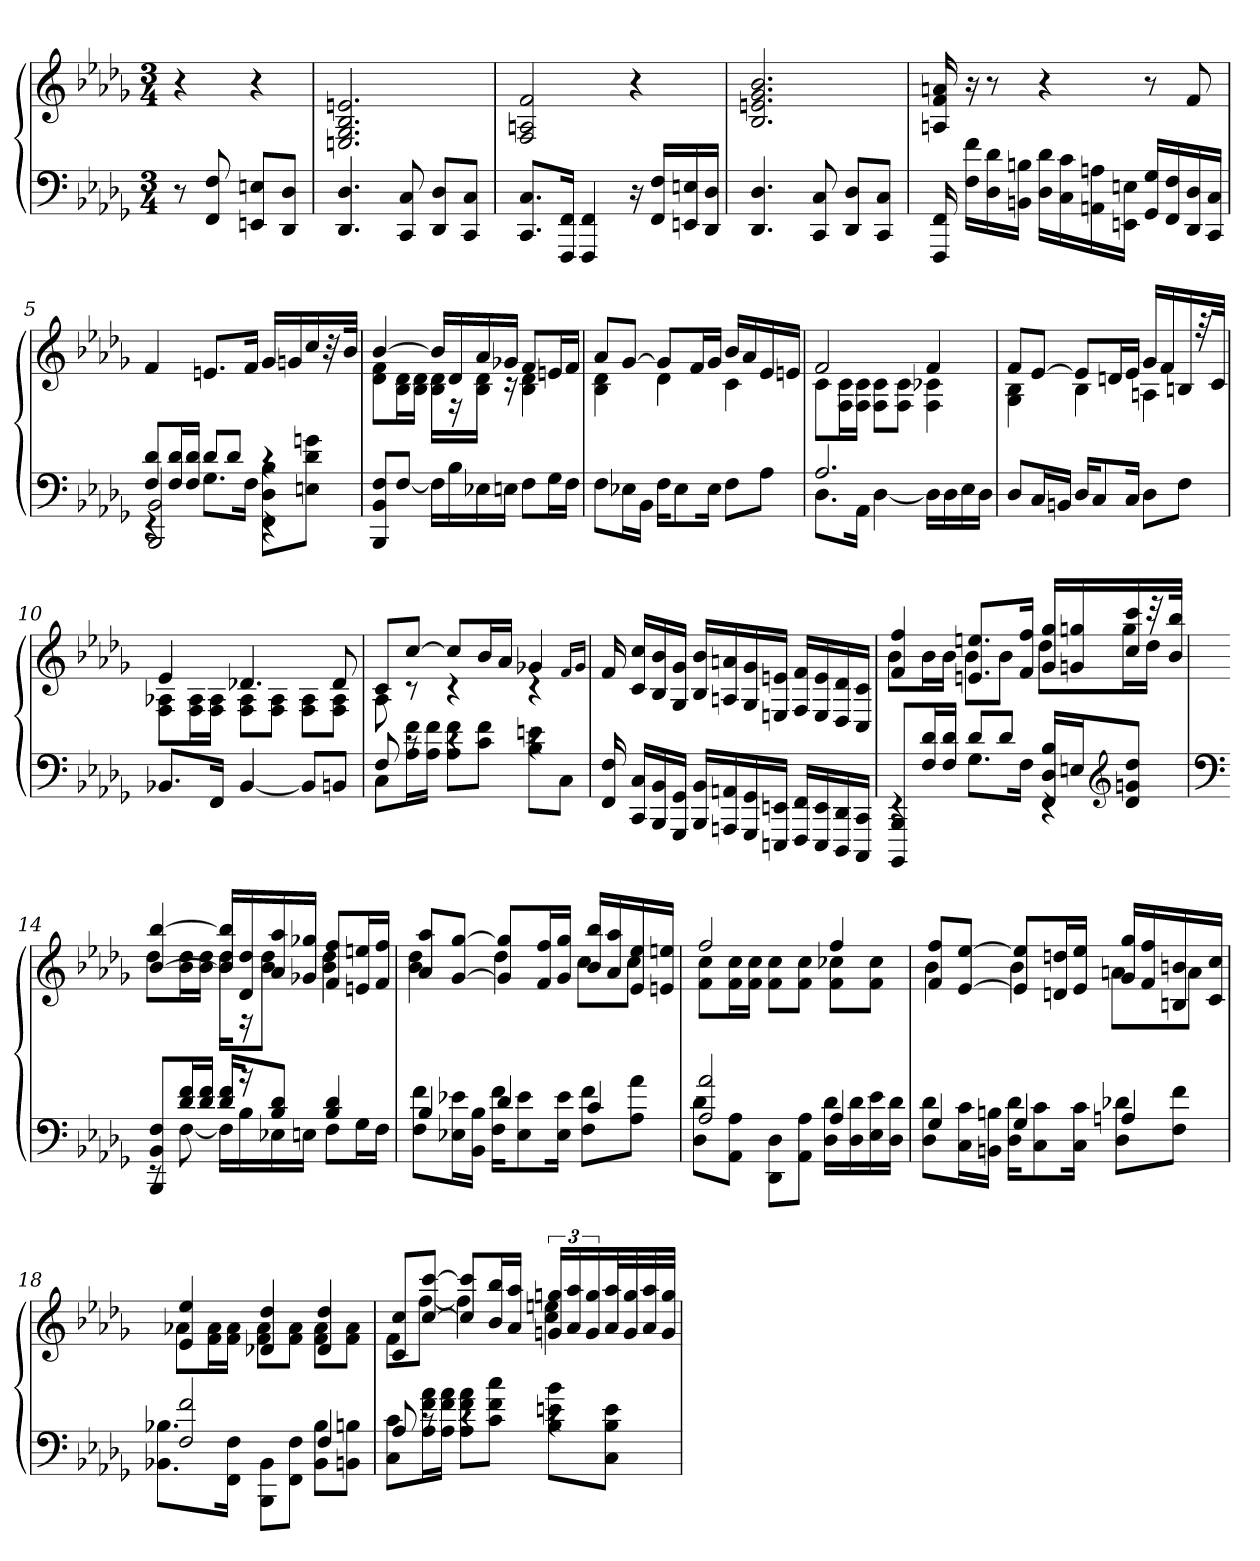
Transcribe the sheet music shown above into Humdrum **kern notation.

**kern	**kern
*part1	*part1
*staff2	*staff1
*clefF4	*clefG2
*k[b-e-a-d-g-]	*k[b-e-a-d-g-]
*b-:	*b-:
*M3/4	*M3/4
=	=
8r	4r
8FF 8F	.
8EEn 8EnL	4r
8DD- 8D-J	.
=1	=1
4.DD- 4.D-	2.En 2.G- 2.B- 2.en
8CC 8C	.
8DD- 8D-L	.
8CC 8CJ	.
=2	=2
8.CC 8.CL	2F 2An 2f
16FFF 16FFJk	.
4FFF 4FF	.
16r	4r
16FF 16FLL	.
16EEn 16En	.
16DD- 16D-JJ	.
=3	=3
4.DD- 4.D-	2.B- 2.en 2.g- 2.b-
8CC 8C	.
8DD- 8D-L	.
8CC 8CJ	.
=4	=4
16FFF 16FF	16An 16f 16an
16F 16fLL	16r
16D- 16d-	8r
16BBn 16BnJJ	.
16D- 16d-LL	4r
16C 16c	.
16AAn 16An	.
16EEn 16EnJJ	.
16GG- 16G-LL	8r
16FF 16F	.
16DD- 16D-	8f
16CC 16CJJ	.
=5	=5
*^	*
*	*^	*
8F 8d-L	4rEE	2BBB-/ 2BB-/	4f
16F 16d-L	.	.	.
16F 16d-JJ	.	.	.
8d-L	8.G-L	.	8.enL
8d-J	.	.	.
.	16FJk	.	16fJk
4rc	4rEE	8FF\ 8D-\ 8B-\L	16g-LL
.	.	.	16gn
.	.	8En\ 8d-\ 8gn\J	16cc
.	.	.	32r
.	.	.	32b-JJk
*v	*v	*v	*
=6	=6
*	*^
8BBB- 8BB- 8FL	[4b-	8d- 8fL
[8FJ	.	16B- 16d-L
.	.	16B- 16d-JJ
16FLL]	16b-LL]	16B- 16d-LL
16B-	16d-	16r
16E-X	16a-	16B- 16d-JJ
16EnJJ	16g-XJJ	16rc
8FL	8fL	4B- 4d-
16G-L	16enL	.
16FJJ	16fJJ	.
=7	=7	=7
8FL	8a-L	4B- 4d-
16E-XL	[8g-J	.
16BB-JJ	.	.
16FKL	8g-L]	4d-
8E-	.	.
.	16fL	.
16E-Jk	16g-JJ	.
8FL	16b-LL	4c
.	16a-	.
8A-J	16e-	.
.	16enJJ	.
=8	=8	=8
*^	*	*
2.A-	8.D-L	2f	8cL
.	.	.	16F 16cL
.	16AA-Jk	.	16F 16cJJ
.	[4D-	.	8F 8cL
.	.	.	8F 8cJ
.	16D-LL]	4f	4F 4c-X
.	16D-	.	.
.	16E-	.	.
.	16D-JJ	.	.
*v	*v	*	*
=9	=9	=9
8D-L	8fL	4G- 4B-
16CL	[8e-J	.
16BBnJJ	.	.
16D-KL	8e-L]	4B-
8C	.	.
.	16dnL	.
16CJk	16e-JJ	.
8D-L	16g-LL	4An
.	16f	.
8FJ	16Bn	.
.	32r	.
.	32cJJk	.
=10	=10	=10
8.BB-XL	4e-	8F 8A-XL
.	.	16F 16A-L
16FFJk	.	16F 16A-JJ
[4BB-	4.d-X	8F 8A-L
.	.	8F 8A-J
8BB-L]	.	8F 8A-L
8BBnJ	8d-	8F 8A-J
=11	=11	=11
*^	*	*
8F	8CL	8cL	8A-
8rc	16A- 16fL	[8ccJ	8rc
.	16A- 16fJJ	.	.
4rc	8A- 8fL	8ccL]	4rc
.	8c 8fJ	16b-L	.
.	.	16a-JJ	.
4rc	8B- 8enL	4g-X	4rc
.	8CJ	.	.
*v	*v	*	*
*	*v	*v
.	16qqf/LL
.	16qqg-/JJ
=12	=12
16FF 16F	16f
16CC 16CLL	16c 16ccLL
16BBB- 16BB-	16B- 16b-
16GGG- 16GG-JJ	16G- 16g-JJ
16BBB- 16BB-LL	16B- 16b-LL
16AAAn 16AAn	16An 16an
16GGG- 16GG-	16G- 16g-
16EEEn 16EEnJJ	16En 16enJJ
16FFF 16FFLL	16F 16fLL
16EEE 16EE	16E 16e
16DDD- 16DD-	16D- 16d-
16CCC 16CCJJ	16C 16cJJ
=13	=13
*^	*^
8BBBB- 8BBB-L	4rEE	4f 4ff	8b-L
16F 16d-L	.	.	16b-L
16F 16d-JJ	.	.	16b-JJ
8d-L	8.G-L	8.en 8.eenL	8b-L
8d-J	.	.	8b-J
.	16FJk	16f 16ffJk	.
16FF 16D- 16B-LL	4rEE	16g- 16gg-LL	8dd-L
16EnJ	.	16gn 16ggn	.
*clefG2	*	*	*
8d- 8gn 8dd-J	.	16cc 16ccc	16ggL
.	.	32r	16dd-JJ
.	.	32b- 32bb-JJk	.
=14	=14	=14	=14
*clefF4	*	*	*
8BBB- 8BB- 8FL	8rEE	[4b- [4bb-	8dd-L
16d- 16fL	[8F	.	16b- 16dd-L
16d- 16fJJ	.	.	16b- 16dd-JJ
16d- 16fKL	16FLL]	16b-] 16bb-]LL	16b- 16dd-KL
16r	16B-	16d- 16dd-	16r
8B- 8d-J	16E-X	16a- 16aa-	8b- 8dd-J
.	16EnJJ	16g-X 16gg-XJJ	.
4B- 4d-	8FL	8f 8ffL	4b- 4dd-
.	16G-L	16en 16eenL	.
.	16FJJ	16f 16ffJJ	.
=15	=15	=15	=15
4B-	8F 8fL	8a- 8aa-L	4b- 4dd-
.	16E-X 16e-XL	[8g- [8gg-J	.
.	16BB- 16B-JJ	.	.
4d-	16F 16fKL	8g-] 8gg-]L	4dd-
.	8E- 8e-	.	.
.	.	16f 16ffL	.
.	16E- 16e-Jk	16g- 16gg-JJ	.
4c	8F 8fL	16b- 16bb-LL	8ccL
.	.	16a- 16aa-	.
.	8A- 8a-J	16e- 16ee-	8ccJ
.	.	16en 16eenJJ	.
=16	=16	=16	=16
2A- 2a-	8D- 8d-L	2ff	8f 8ccL
.	8AA- 8A-J	.	16f 16ccL
.	.	.	16f 16ccJJ
.	8DD- 8D-L	.	8f 8ccL
.	8AA- 8A-J	.	8f 8ccJ
4A-	16D- 16d-LL	4ff	8f 8cc-XL
.	16D- 16d-	.	.
.	16E- 16e-	.	8f 8cc-J
.	16D- 16d-JJ	.	.
=17	=17	=17	=17
4G-	8D- 8d-L	8f 8ffL	4b-
.	16C 16cL	[8e- [8ee-J	.
.	16BBn 16BnJJ	.	.
4G-	16D- 16d-KL	8e-] 8ee-]L	4b-
.	8C 8c	.	.
.	.	16dn 16ddnL	.
.	16C 16cJk	16e- 16ee-JJ	.
4An	8D- 8d-XL	16g- 16gg-LL	8anL
.	.	16f 16ff	.
.	8F 8fJ	16Bn 16bn	8aJ
.	.	16c 16ccJJ	.
=18	=18	=18	=18
2F 2f	8.BB-X 8.B-XL	4e- 4ee-	8a-XL
.	.	.	16f 16a-L
.	16FF 16FJk	.	16f 16a-JJ
.	8BBB- 8BB-L	4d-X 4dd-	8f 8a-L
.	8FF 8FJ	.	8f 8a-J
4F	8BB- 8B-L	4d- 4dd-	8f 8a-L
.	8BBn 8BnJ	.	8f 8a-J
=19	=19	=19	=19
8A-	8C 8cL	8c 8ccL	8fL
8rc	16A- 16f 16a-L	[8cc [8cccJ	[8ffJ
.	16A- 16f 16a-JJ	.	.
4rc	8A- 8f 8a-L	8cc] 8ccc]L	4ff]
.	8c 8f 8ccJ	16b- 16bb-L	.
.	.	16a- 16aa-JJ	.
4rc	8B- 8en 8b-L	24gn 24ggnLL	4cc 4een
.	.	24a- 24aa-	.
.	.	24g 24gg	.
.	8C 8B- 8eJ	32a- 32aa-L	.
.	.	32g 32gg	.
.	.	32a- 32aa-	.
.	.	32g 32ggJJJ	.
*v	*v	*	*
*	*v	*v
=	=
*-	*-
